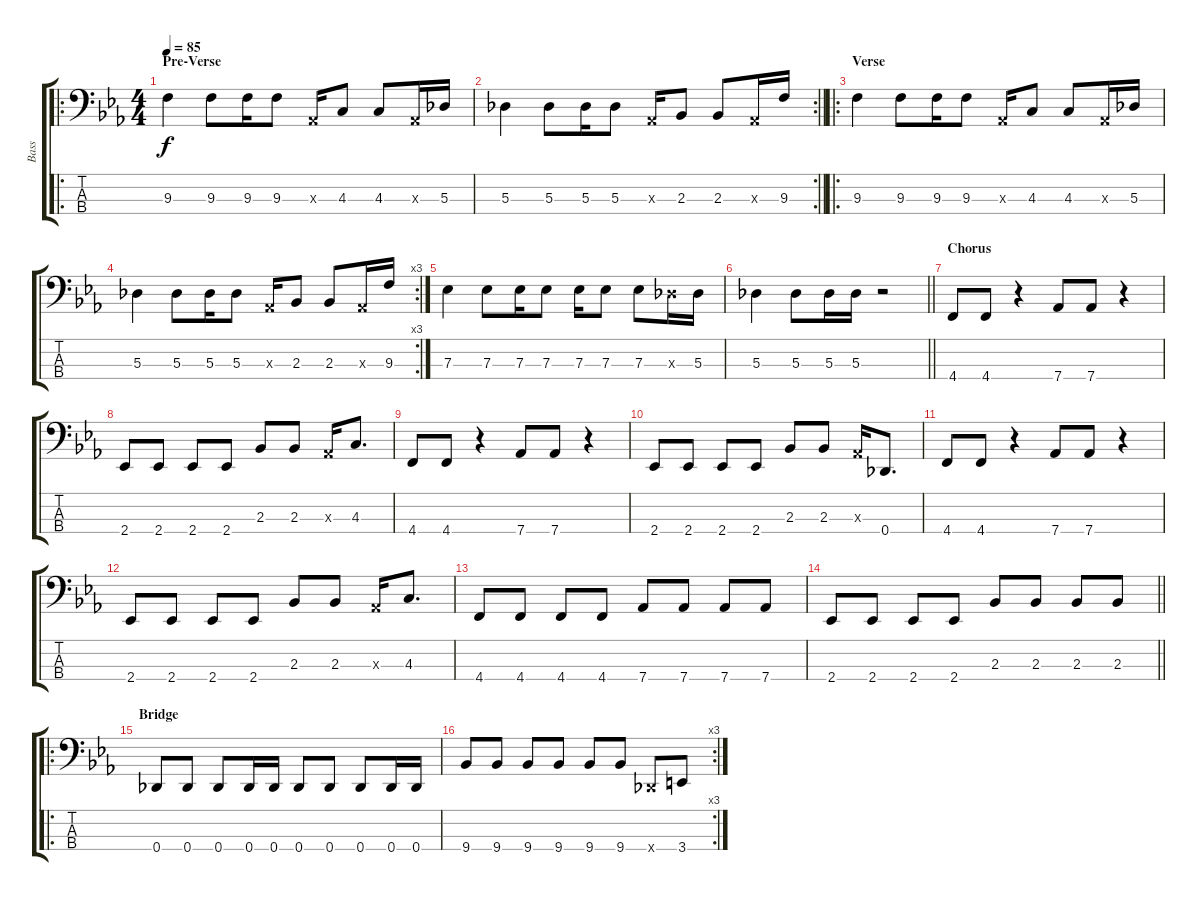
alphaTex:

\track ("Bass" "Bass") {instrument electricbassfinger}
\staff {score tabs}
\tuning (Gb2 Db2 Ab1 Db1) {hide}
\ro
\ts (4 4)
\section ("" "Pre-Verse")
\tempo 85
\clef f4
\ks eb
9.3.4{dy f} 9.3.8 9.3.16 9.3.8 0.3{x}.16 4.3.8 4.3.8 0.3{x}.16 5.3.16 |
\rc 2
\barLineRight lightlight
5.3.4 5.3.8 5.3.16 5.3.8 0.3{x}.16 2.3.8 2.3.8 0.3{x}.16 9.3.16 |
\ro
\section ("" "Verse")
9.3.4 9.3.8 9.3.16 9.3.8 0.3{x}.16 4.3.8 4.3.8 0.3{x}.16 5.3.16 |
\rc 3
5.3.4 5.3.8 5.3.16 5.3.8 0.3{x}.16 2.3.8 2.3.8 0.3{x}.16 9.3.16 |
7.3.4 7.3.8 7.3.16 7.3.8 7.3.16 7.3.8 7.3.8 5.3{x}.16 5.3.16 |
\barLineRight lightlight
5.3.4 5.3.8 5.3.16 5.3.16 r.2 |
\section ("" "Chorus")
4.4.8{volume 13} 4.4.8 r.4 7.4.8 7.4.8 r.4 |
2.4.8 2.4.8 2.4.8 2.4.8 2.3.8 2.3.8 0.3{x}.16 4.3.8{d} |
4.4.8 4.4.8 r.4 7.4.8 7.4.8 r.4 |
2.4.8 2.4.8 2.4.8 2.4.8 2.3.8 2.3.8 0.3{x}.16 0.4.8{d} |
4.4.8 4.4.8 r.4 7.4.8 7.4.8 r.4 |
2.4.8 2.4.8 2.4.8 2.4.8 2.3.8 2.3.8 0.3{x}.16 4.3.8{d} |
4.4.8 4.4.8 4.4.8 4.4.8 7.4.8 7.4.8 7.4.8 7.4.8 |
\barLineRight lightlight
2.4.8 2.4.8 2.4.8 2.4.8 2.3.8 2.3.8 2.3.8 2.3.8 |
\ro
\section ("" "Bridge")
0.4.8 0.4.8 0.4.8 0.4.16 0.4.16 0.4.8 0.4.8 0.4.8 0.4.16 0.4.16 |
\rc 3
9.4.8 9.4.8 9.4.8 9.4.8 9.4.8 9.4.8 0.4{x}.8 3.4.8
